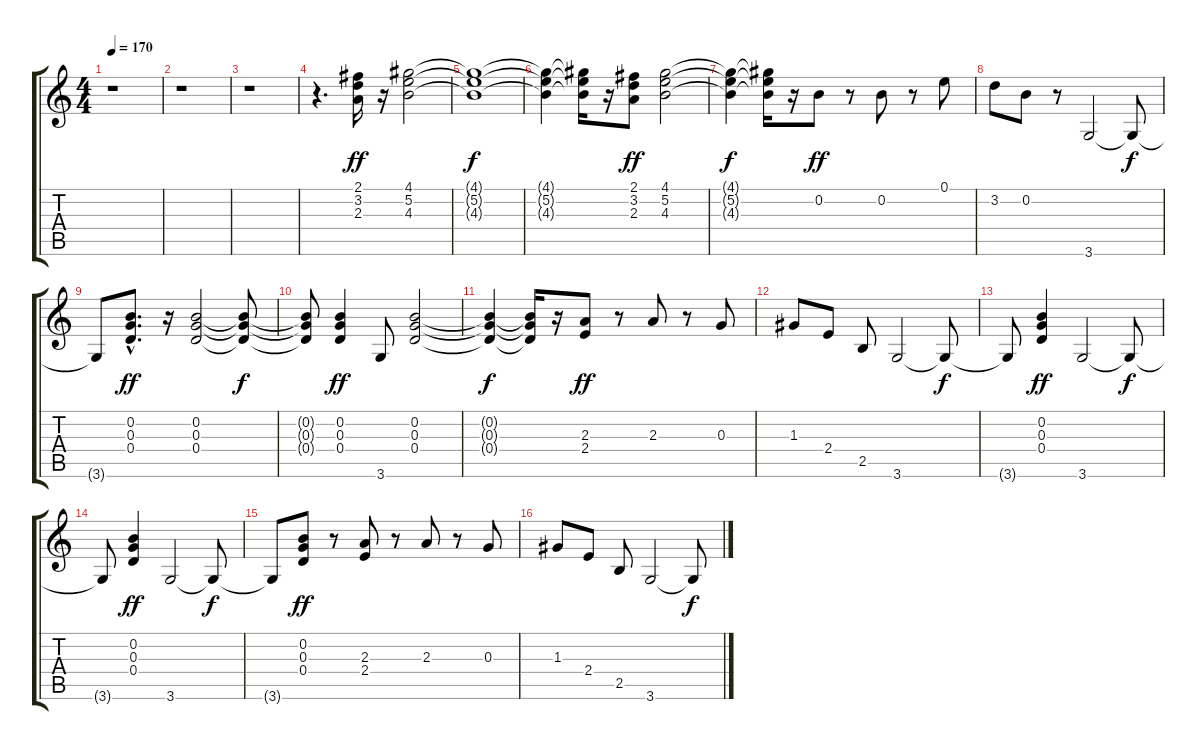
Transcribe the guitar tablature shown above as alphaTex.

\track "" {instrument overdrivenguitar}
\staff {score tabs}
\tuning (E4 B3 G3 D3 A2 E2) {hide}
\ts (4 4)
\tempo 170
\clef g2
\ks c
r.1{dy ff} |
r.1 |
r.1 |
r.4{d} (2.1 3.2 2.3).16 r.16 (4.1 5.2 4.3).2 |
(4.1{t} 5.2{t} 4.3{t}).1{dy f} |
(4.1{t} 5.2{t} 4.3{t}).4 (4.1{t} 5.2{t} 4.3{t}).16 r.16 (2.1 3.2 2.3).8{dy ff} (4.1 5.2 4.3).2 |
(4.1{t} 5.2{t} 4.3{t}).4{dy f} (4.1{t} 5.2{t} 4.3{t}).16 r.16 0.2.8{dy ff} r.8 0.2.8 r.8 0.1.8 |
3.2.8 0.2.8 r.8 3.6.2 3.6{t}.8{dy f} |
3.6{t}.8 (0.2{hac} 0.3{hac} 0.4{hac}).8{d dy ff} r.16 (0.2 0.3 0.4).2 (0.2{t} 0.3{t} 0.4{t}).8{dy f} |
(0.2{t} 0.3{t} 0.4{t}).8 (0.2 0.3 0.4).4{dy ff} 3.6.8 (0.2 0.3 0.4).2 |
(0.2{t} 0.3{t} 0.4{t}).4{dy f} (0.2{t} 0.3{t} 0.4{t}).16 r.16 (2.3 2.4).8{dy ff} r.8 2.3.8 r.8 0.3.8 |
1.3.8 2.4.8 2.5.8 3.6.2 3.6{t}.8{dy f} |
3.6{t}.8 (0.2 0.3 0.4).4{dy ff} 3.6.2 3.6{t}.8{dy f} |
3.6{t}.8 (0.2 0.3 0.4).4{dy ff} 3.6.2 3.6{t}.8{dy f} |
3.6{t}.8 (0.2 0.3 0.4).8{dy ff} r.8 (2.3 2.4).8 r.8 2.3.8 r.8 0.3.8 |
1.3.8 2.4.8 2.5.8 3.6.2 3.6{t}.8{dy f}
